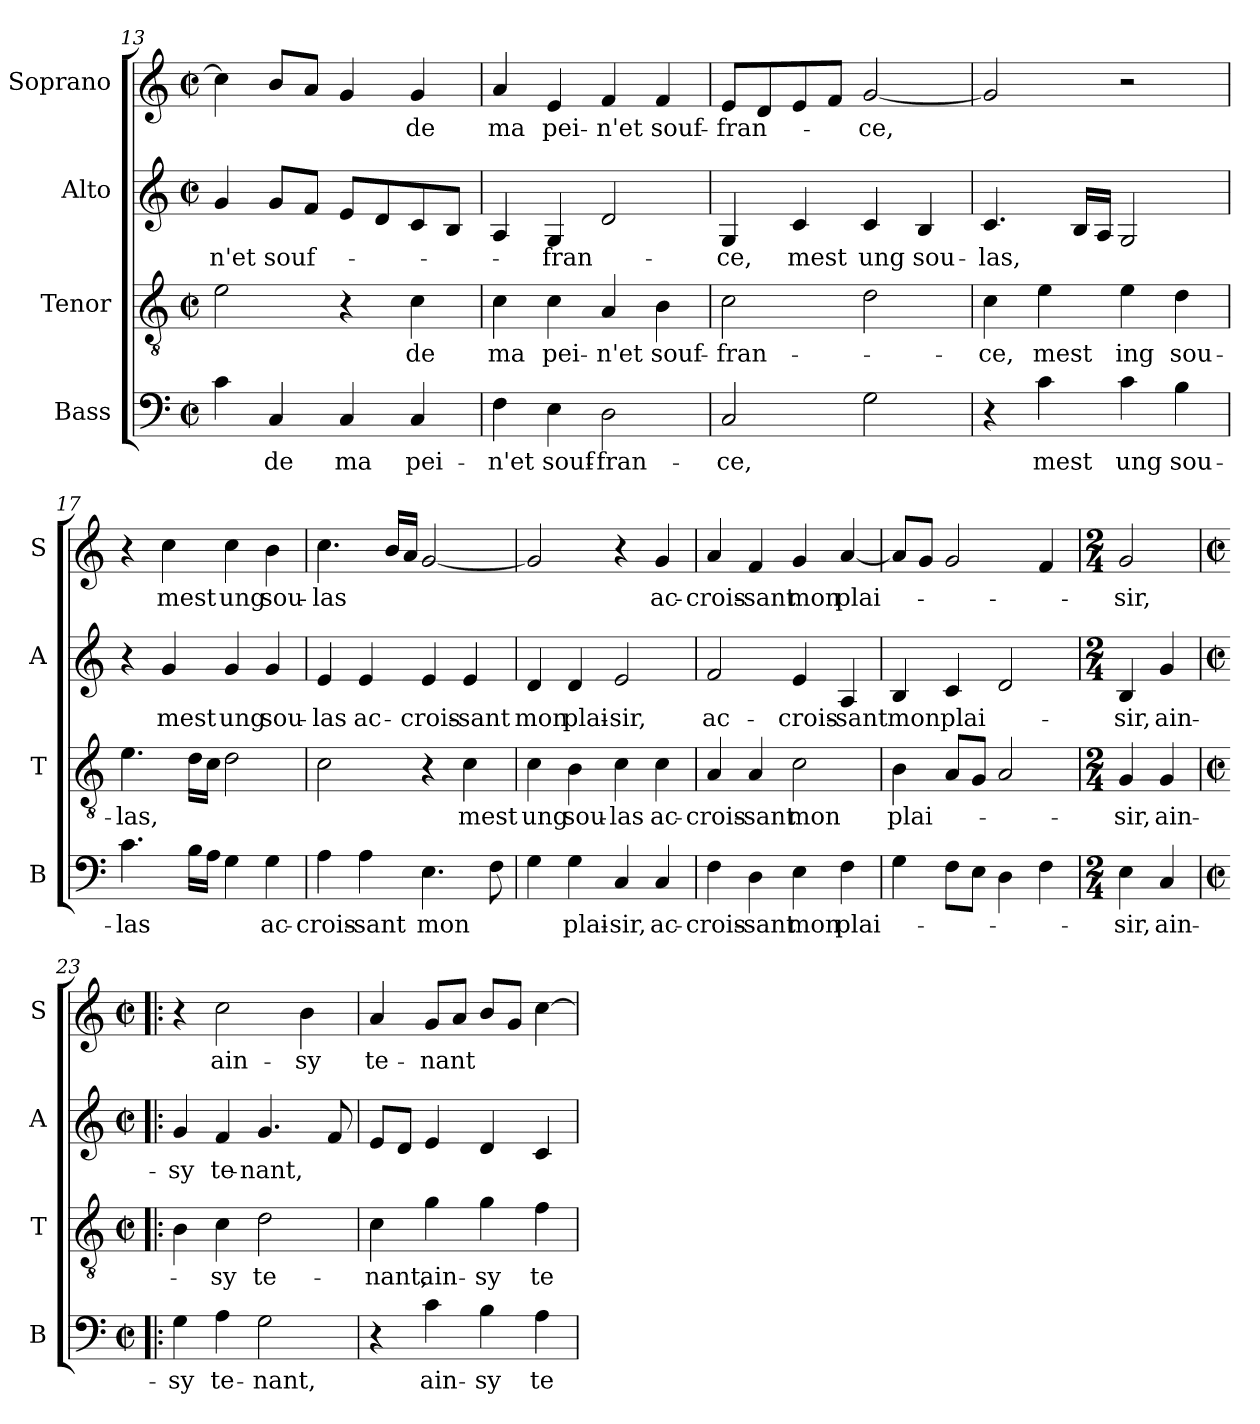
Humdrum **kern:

**kern	**text	**kern	**text	**kern	**text	**kern	**text
*part4	*part4	*part3	*part3	*part2	*part2	*part1	*part1
*staff4	*staff4	*staff3	*staff3	*staff2	*staff2	*staff1	*staff1
*I"Bass	*	*I"Tenor	*	*I"Alto	*	*I"Soprano	*
*I'B	*	*I'T	*	*I'A	*	*I'S	*
*clefF4	*	*clefGv2	*	*clefG2	*	*clefG2	*
*k[]	*	*k[]	*	*k[]	*	*k[]	*
*C:	*	*C:	*	*C:	*	*C:	*
*M2/2	*	*M2/2	*	*M2/2	*	*M2/2	*
*met(c|)	*	*met(c|)	*	*met(c|)	*	*met(c|)	*
=13	=13	=13	=13	=13	=13	=13	=13
!	!	!	!	!	!LO:LY:b	!	!
4c\	.	2e\	.	4g/	-n'et	4cc\]	.
!	!LO:LY:b	!	!	!	!LO:LY:b	!	!
4C/	de	.	.	8g/L	souf-	8b/L	.
.	.	.	.	8f/J	.	8a/J	.
!	!LO:LY:b	!	!	!	!	!	!
4C/	ma	4r	.	8e/L	.	4g/	.
.	.	.	.	8d/	.	.	.
!	!LO:LY:b	!	!LO:LY:b	!	!	!	!LO:LY:b
4C/	pei-	4c\	de	8c/	.	4g/	de
.	.	.	.	8B/J	.	.	.
=14	=14	=14	=14	=14	=14	=14	=14
!	!LO:LY:b	!	!LO:LY:b	!	!	!	!LO:LY:b
4F\	-n'et	4c\	ma	4A/	.	4a/	ma
!	!LO:LY:b	!	!LO:LY:b	!	!LO:LY:b	!	!LO:LY:b
4E\	souf-	4c\	pei-	4G/	-fran-	4e/	pei-
!	!LO:LY:b	!	!LO:LY:b	!	!	!	!LO:LY:b
2D\	-fran-	4A/	-n'et	2d/	.	4f/	-n'et
!	!	!	!LO:LY:b	!	!	!	!LO:LY:b
.	.	4B\	souf-	.	.	4f/	souf-
=15	=15	=15	=15	=15	=15	=15	=15
!	!LO:LY:b	!	!LO:LY:b	!	!LO:LY:b	!	!LO:LY:b
2C/	-ce,	2c\	-fran-	4G/	-ce,	8e/L	-fran-
.	.	.	.	.	.	8d/	.
!	!	!	!	!	!LO:LY:b	!	!
.	.	.	.	4c/	mest	8e/	.
.	.	.	.	.	.	8f/J	.
!	!	!	!	!	!LO:LY:b	!	!LO:LY:b
2G\	.	2d\	.	4c/	ung	[2g/	-ce,
!	!	!	!	!	!LO:LY:b	!	!
.	.	.	.	4B/	sou-	.	.
!!LO:LB:g=z
=16	=16	=16	=16	=16	=16	=16	=16
!	!	!	!LO:LY:b	!	!LO:LY:b	!	!
4r	.	4c\	-ce,	4.c/	-las,	2g/]	.
!	!LO:LY:b	!	!LO:LY:b	!	!	!	!
4c\	mest	4e\	mest	.	.	.	.
.	.	.	.	16B/LL	.	.	.
.	.	.	.	16A/JJ	.	.	.
!	!LO:LY:b	!	!LO:LY:b	!	!	!	!
4c\	ung	4e\	ing	2G/	.	2r	.
!	!LO:LY:b	!	!LO:LY:b	!	!	!	!
4B\	sou-	4d\	sou-	.	.	.	.
=17	=17	=17	=17	=17	=17	=17	=17
!	!LO:LY:b	!	!LO:LY:b	!	!	!	!
4.c\	-las	4.e\	-las,	4r	.	4r	.
!	!	!	!	!	!LO:LY:b	!	!LO:LY:b
.	.	.	.	4g/	mest	4cc\	mest
16B\LL	.	16d\LL	.	.	.	.	.
16A\JJ	.	16c\JJ	.	.	.	.	.
!	!	!	!	!	!LO:LY:b	!	!LO:LY:b
4G\	.	2d\	.	4g/	ung	4cc\	ung
!	!LO:LY:b	!	!	!	!LO:LY:b	!	!LO:LY:b
4G\	ac-	.	.	4g/	sou-	4b\	sou-
=18	=18	=18	=18	=18	=18	=18	=18
!	!LO:LY:b	!	!	!	!LO:LY:b	!	!LO:LY:b
4A\	-crois-	2c\	.	4e/	-las	4.cc\	-las
!	!LO:LY:b	!	!	!	!LO:LY:b	!	!
4A\	-sant	.	.	4e/	ac-	.	.
.	.	.	.	.	.	16b/LL	.
.	.	.	.	.	.	16a/JJ	.
!	!LO:LY:b	!	!	!	!LO:LY:b	!	!
4.E\	mon	4r	.	4e/	-crois-	[2g/	.
!	!	!	!LO:LY:b	!	!LO:LY:b	!	!
.	.	4c\	mest	4e/	-sant	.	.
8F\	.	.	.	.	.	.	.
=19	=19	=19	=19	=19	=19	=19	=19
!	!	!	!LO:LY:b	!	!LO:LY:b	!	!
4G\	.	4c\	ung	4d/	mon	2g/]	.
!	!LO:LY:b	!	!LO:LY:b	!	!LO:LY:b	!	!
4G\	plai-	4B\	sou-	4d/	plai-	.	.
!	!LO:LY:b	!	!LO:LY:b	!	!LO:LY:b	!	!
4C/	-sir,	4c\	-las	2e/	-sir,	4r	.
!	!LO:LY:b	!	!LO:LY:b	!	!	!	!LO:LY:b
4C/	ac-	4c\	ac-	.	.	4g/	ac-
=20	=20	=20	=20	=20	=20	=20	=20
!	!LO:LY:b	!	!LO:LY:b	!	!LO:LY:b	!	!LO:LY:b
4F\	-crois-	4A/	-crois-	2f/	ac-	4a/	-crois-
!	!LO:LY:b	!	!LO:LY:b	!	!	!	!LO:LY:b
4D\	-sant	4A/	-sant	.	.	4f/	-sant
!	!LO:LY:b	!	!LO:LY:b	!	!LO:LY:b	!	!LO:LY:b
4E\	mon	2c\	mon	4e/	-crois-	4g/	mon
!	!LO:LY:b	!	!	!	!LO:LY:b	!	!LO:LY:b
4F\	plai-	.	.	4A/	-sant	[4a/	plai-
!!LO:LB:g=z
=21	=21	=21	=21	=21	=21	=21	=21
!	!	!	!LO:LY:b	!	!LO:LY:b	!	!
4G\	.	4B\	plai-	4B/	mon	8a/L]	.
.	.	.	.	.	.	8g/J	.
!	!	!	!	!	!LO:LY:b	!	!
8F\L	.	8A/L	.	4c/	plai-	2g/	.
8E\J	.	8G/J	.	.	.	.	.
4D\	.	2A/	.	2d/	.	.	.
4F\	.	.	.	.	.	4f/	.
=22	=22	=22	=22	=22	=22	=22	=22
*M2/4	*	*M2/4	*	*M2/4	*	*M2/4	*
!	!LO:LY:b	!	!LO:LY:b	!	!LO:LY:b	!	!LO:LY:b
4E\	-sir,	4G/	-sir,	4B/	-sir,	2g/	-sir,
!	!LO:LY:b	!	!LO:LY:b	!	!LO:LY:b	!	!
4C/	ain-	4G/	ain-	4g/	ain-	.	.
=23!|:	=23!|:	=23!|:	=23!|:	=23!|:	=23!|:	=23!|:	=23!|:
*M2/2	*	*M2/2	*	*M2/2	*	*M2/2	*
*met(c|)	*	*met(c|)	*	*met(c|)	*	*met(c|)	*
!	!LO:LY:b	!	!	!	!LO:LY:b	!	!
4G\	-sy	4B\	.	4g/	-sy	4r	.
!	!LO:LY:b	!	!LO:LY:b	!	!LO:LY:b	!	!LO:LY:b
4A\	te-	4c\	-sy	4f/	te-	2cc\	ain-
!	!LO:LY:b	!	!LO:LY:b	!	!LO:LY:b	!	!
2G\	-nant,	2d\	te-	4.g/	-nant,	.	.
!	!	!	!	!	!	!	!LO:LY:b
.	.	.	.	.	.	4b\	-sy
.	.	.	.	8f/	.	.	.
=24	=24	=24	=24	=24	=24	=24	=24
!	!	!	!LO:LY:b	!	!	!	!LO:LY:b
4r	.	4c\	-nant,	8e/L	.	4a/	te-
.	.	.	.	8d/J	.	.	.
!	!LO:LY:b	!	!LO:LY:b	!	!	!	!LO:LY:b
4c\	ain-	4g\	ain-	4e/	.	8g/L	-nant
.	.	.	.	.	.	8a/J	.
!	!LO:LY:b	!	!LO:LY:b	!	!	!	!
4B\	-sy	4g\	-sy	4d/	.	8b/L	.
.	.	.	.	.	.	8g/J	.
!	!LO:LY:b	!	!LO:LY:b	!	!	!	!
4A\	te-	4f\	te-	4c/	.	[4cc\	.
=	=	=	=	=	=	=	=
*-	*-	*-	*-	*-	*-	*-	*-
